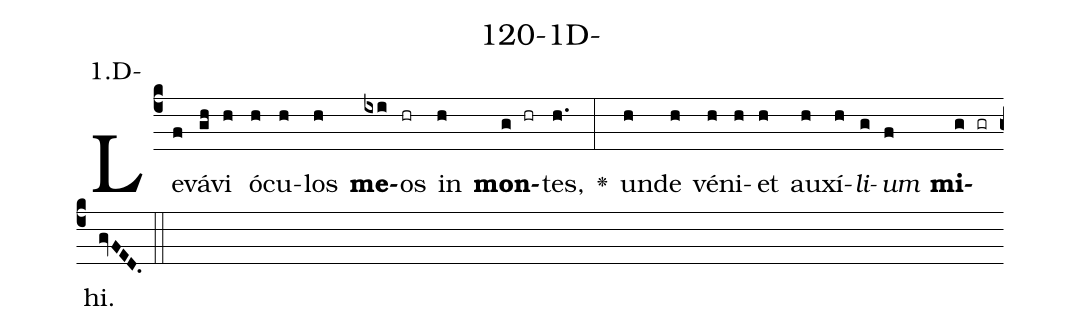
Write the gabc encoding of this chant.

name: 120-1D-;
annotation: 1.D-;
%%
(c4)Le(f)vá(gh)vi(h) ó(h)cu(h)los(h) <b>me</b>(ixi)os(hr) in(h) <b>mon</b>(g hr)tes,(h.) <v>\greheightstar</v>(:) un(h)de(h) vé(h)ni(h)et(h) au(h)xí(h)<i>li</i>(g)<i>um</i>(f) <b>mi</b>(g gr)hi.(gvFED.) (::)


%E(h) u(h) o(g) u(f) a(g) e.(gvFED.) (::)
